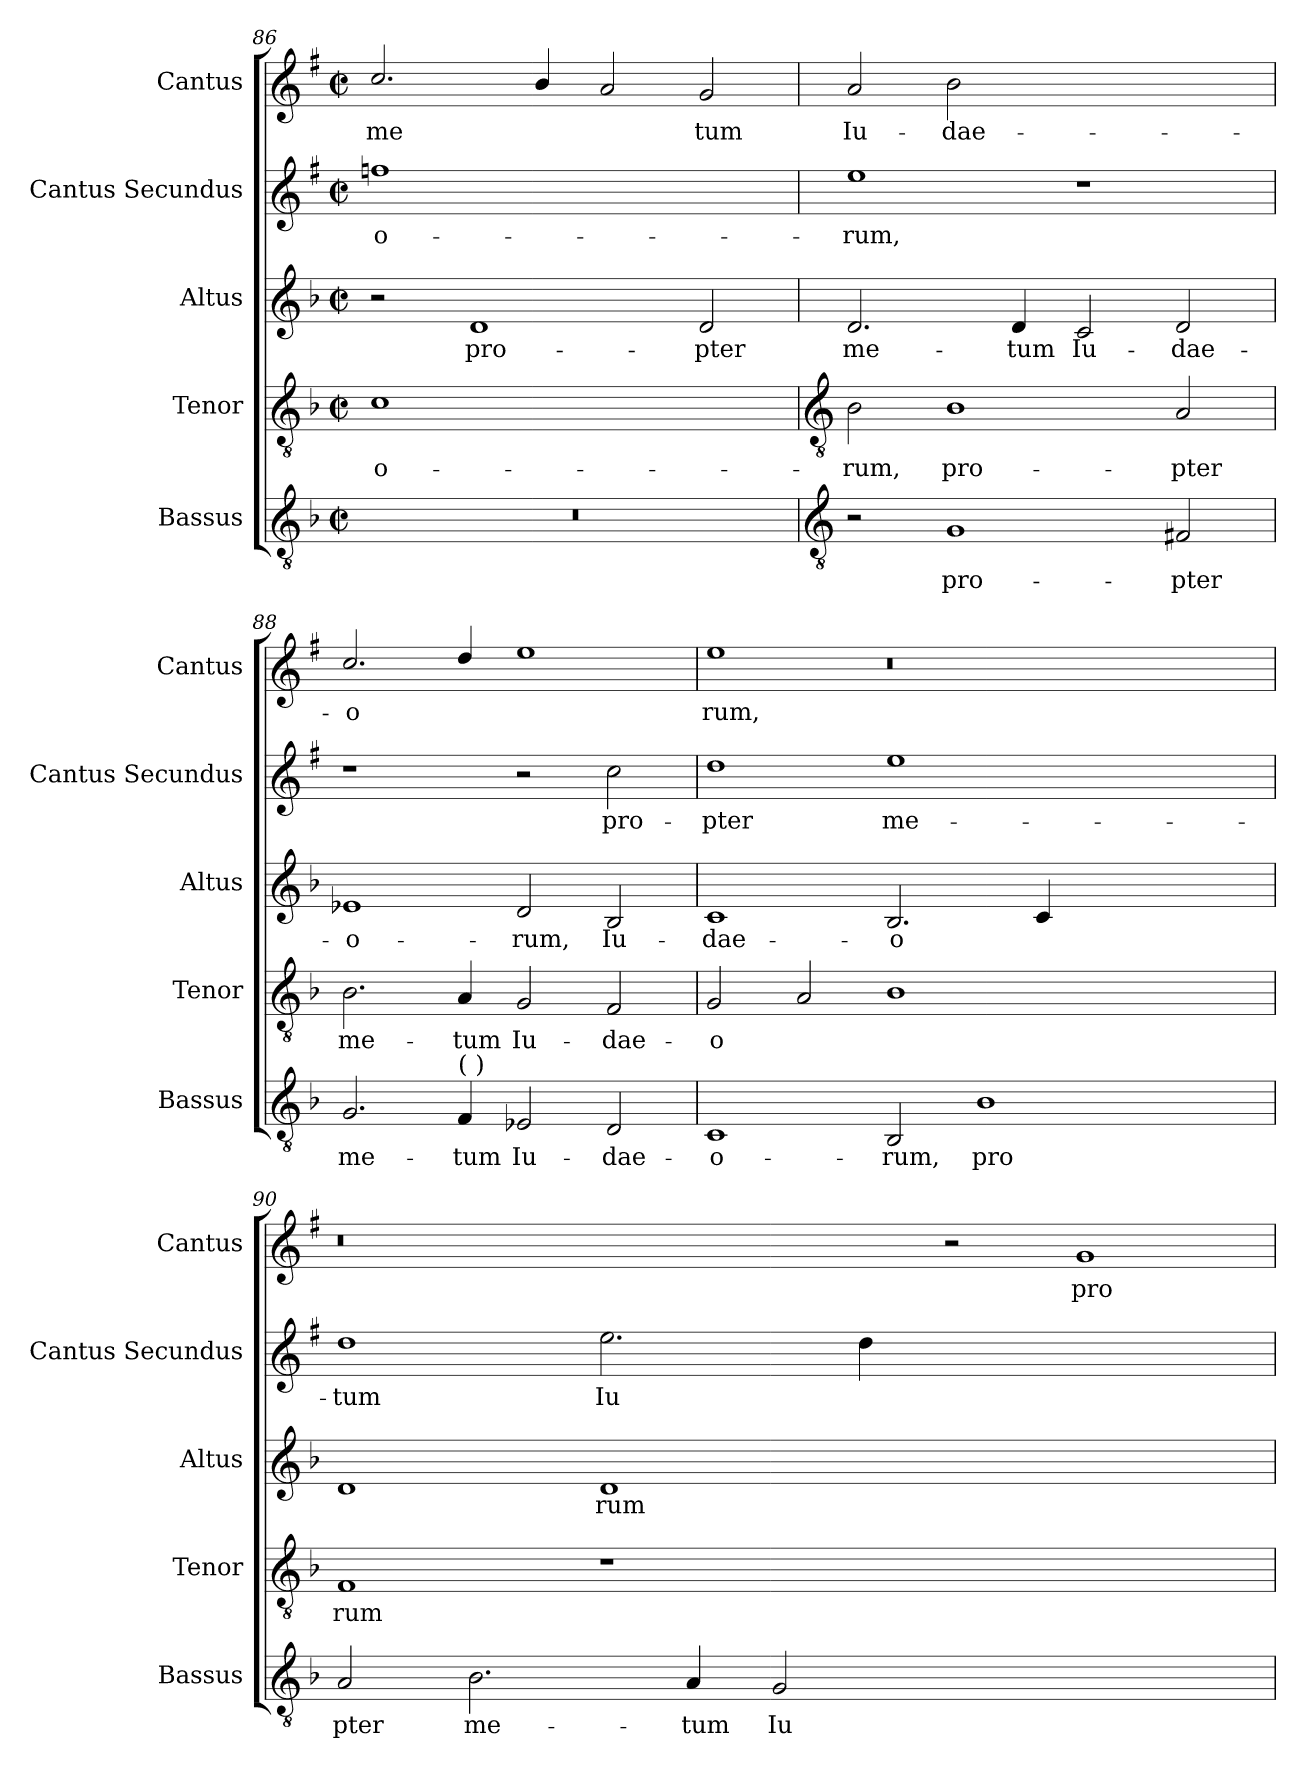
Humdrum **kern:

**kern	**text	**kern	**text	**kern	**text	**kern	**text	**kern	**text
*part5	*part5	*part4	*part4	*part3	*part3	*part2	*part2	*part1	*part1
*staff5	*staff5	*staff4	*staff4	*staff3	*staff3	*staff2	*staff2	*staff1	*staff1
*I"Bassus	*	*I"Tenor	*	*I"Altus	*	*I"Cantus Secundus	*	*I"Cantus	*
*I'Bassus	*	*I'Tenor	*	*I'Altus	*	*I'Cantus Secundus	*	*I'Cantus	*
!!LO:LB:g=z
*clefGv2	*	*clefGv2	*	*clefG2	*	*clefG2	*	*clefG2	*
*	*	*	*	*	*	*ITrd1c2	*	*ITrd1c2	*
*k[b-]	*	*k[b-]	*	*k[b-]	*	*k[b-]	*	*k[b-]	*
*F:	*	*F:	*	*F:	*	*F:	*	*F:	*
*M4/2	*	*M4/2	*	*M4/2	*	*M4/2	*	*M4/2	*
*met(c|)	*	*met(c|)	*	*met(c|)	*	*met(c|)	*	*met(c|)	*
=86A	=86A	=86A	=86A	=86A	=86A	=86A	=86A	=86A	=86A
!	!	!	!LO:LY:b	!	!	!	!LO:LY:b	!	!LO:LY:b
*	*	*	*	*	*	*	*	*^	*
0r	.	1c	-o-	2r	.	1ee-X	-o-	2.b-	0ryy	me
!	!	!	!	!	!LO:LY:b	!	!	!	!	!
.	.	.	.	1d	pro-	.	.	.	.	.
.	.	.	.	.	.	.	.	4a	.	.
.	.	1ryy	.	.	.	1ryy	.	2g	.	.
!	!	!	!	!	!LO:LY:b	!	!	!	!	!LO:LY:b
.	.	.	.	2d	-pter	.	.	2f	.	tum
!!LO:LB:g=z	!!
=87A	=87A	=87A	=87A	=87A	=87A	=87A	=87A	=87A	=87A	=87A
*clefGv2	*	*clefGv2	*	*	*	*	*	*	*	*
!	!	!	!LO:LY:b	!	!LO:LY:b	!	!LO:LY:b	!	!	!LO:LY:b
2r	.	2B-	-rum,	2.d	me-	1dd	-rum,	2g	1ryy	Iu-
!	!LO:LY:b	!	!LO:LY:b	!	!	!	!	!	!	!LO:LY:b
1G	pro-	1B-	pro-	.	.	.	.	2a	.	-dae-
!	!	!	!	!	!LO:LY:b	!	!	!	!	!
.	.	.	.	4d	-tum	.	.	.	.	.
!	!	!	!	!	!LO:LY:b	!	!	!	!	!
.	.	.	.	2c	Iu-	1r	.	1ryy	1ryy	.
!	!LO:LY:b	!	!LO:LY:b	!	!LO:LY:b	!	!	!	!	!
2F#X	-pter	2A	-pter	2d	-dae-	.	.	.	.	.
!!LO:LB:g=z	!!
=88	=88	=88	=88	=88	=88	=88	=88	=88	=88	=88
!	!LO:LY:b	!	!LO:LY:b	!	!LO:LY:b	!	!	!	!	!LO:LY:b
2.G	me-	2.B-	me-	1e-X	-o-	1r	.	2.b-	0ryy	-o
!LO:TX:a:t=(  )	!	!	!	!	!	!	!	!	!	!
!	!LO:LY:b	!	!LO:LY:b	!	!	!	!	!	!	!
4F	-tum	4A	-tum	.	.	.	.	4cc	.	.
!	!LO:LY:b	!	!LO:LY:b	!	!LO:LY:b	!	!	!	!	!
2E-X	Iu-	2G	Iu-	2d	-rum,	2r	.	1dd	.	.
!	!LO:LY:b	!	!LO:LY:b	!	!LO:LY:b	!	!LO:LY:b	!	!	!
2D	-dae-	2F	-dae-	2B-	Iu-	2b-	pro-	.	.	.
=89	=89	=89	=89	=89	=89	=89	=89	=89	=89	=89
!	!LO:LY:b	!	!LO:LY:b	!	!LO:LY:b	!	!LO:LY:b	!	!	!LO:LY:b
1C	-o-	2G	-o	1c	-dae-	1cc	-pter	1dd	0ryy	rum,
.	.	2A	.	.	.	.	.	.	.	.
!	!LO:LY:b	!	!	!	!LO:LY:b	!	!LO:LY:b	!	!	!
2BB-	-rum,	1B-	.	2.B-	-o	1dd	me-	0r	.	.
!	!LO:LY:b	!	!	!	!	!	!	!	!	!
1B-	pro	.	.	.	.	.	.	.	.	.
.	.	.	.	4c	.	.	.	.	.	.
.	.	1ryy	.	1ryy	.	1ryy	.	.	1ryy	.
2ryy	.	.	.	.	.	.	.	.	.	.
=90	=90	=90	=90	=90	=90	=90	=90	=90	=90	=90
!	!LO:LY:b	!	!LO:LY:b	!	!	!	!LO:LY:b	!	!	!
2A	pter	1F	rum	1d	.	1cc	-tum	0r	0ryy	.
!	!LO:LY:b	!	!	!	!	!	!	!	!	!
2.B-	me-	.	.	.	.	.	.	.	.	.
!	!	!	!	!	!LO:LY:b	!	!LO:LY:b	!	!	!
.	.	1r	.	1d	rum	2.dd	Iu	.	.	.
!	!LO:LY:b	!	!	!	!	!	!	!	!	!
4A	-tum	.	.	.	.	.	.	.	.	.
!	!LO:LY:b	!	!	!	!	!	!	!	!	!
2G	Iu-	.	.	.	.	.	.	.	.	.
.	.	.	.	.	.	4cc	.	.	.	.
1.ryy	.	1.ryy	.	1.ryy	.	1.ryy	.	2r	1.ryy	.
!	!	!	!	!	!	!	!	!	!	!LO:LY:b
.	.	.	.	.	.	.	.	1f	.	pro
*	*	*	*	*	*	*	*	*v	*v	*
=	=	=	=	=	=	=	=	=	=
*-	*-	*-	*-	*-	*-	*-	*-	*-	*-
